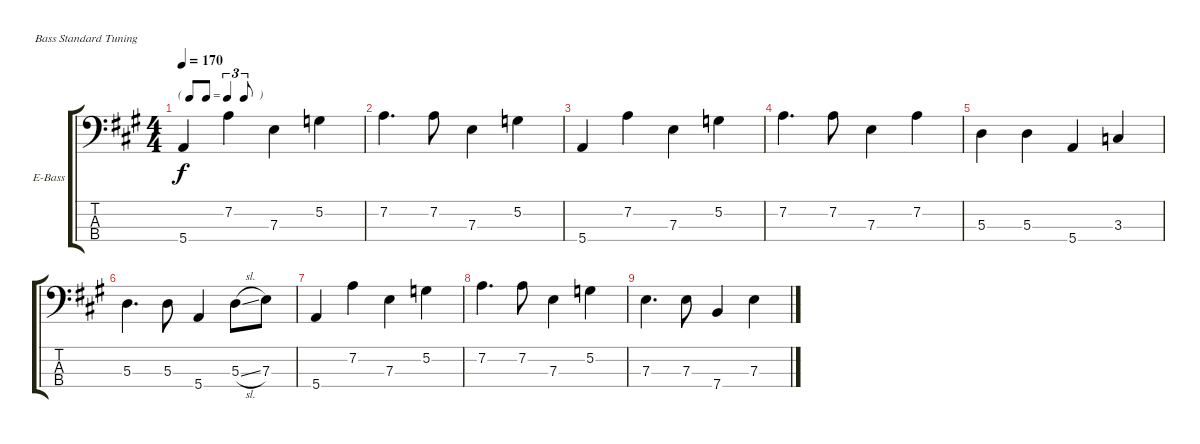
\bracketExtendMode groupsimilarinstruments
\firstSystemTrackNameOrientation horizontal
\otherSystemsTrackNameOrientation horizontal
\track ("McCartney" "E-Bass") {instrument electricbassfinger}
\staff {score tabs}
\tuning (G2 D2 A1 E1)
\ts (4 4)
\tf triplet8th
\tempo 170
\clef f4
\ks a
5.4.4{dy f} 7.2.4 7.3.4 5.2.4 |
7.2.4{d} 7.2.8 7.3.4 5.2.4 |
5.4.4 7.2.4 7.3.4 5.2.4 |
7.2.4{d} 7.2.8 7.3.4 7.2.4 |
5.3.4 5.3.4 5.4.4 3.3.4 |
5.3.4{d} 5.3.8 5.4.4 5.3{sl}.8 7.3.8 |
5.4.4 7.2.4 7.3.4 5.2.4 |
7.2.4{d} 7.2.8 7.3.4 5.2.4 |
7.3.4{d} 7.3.8 7.4.4 7.3.4
